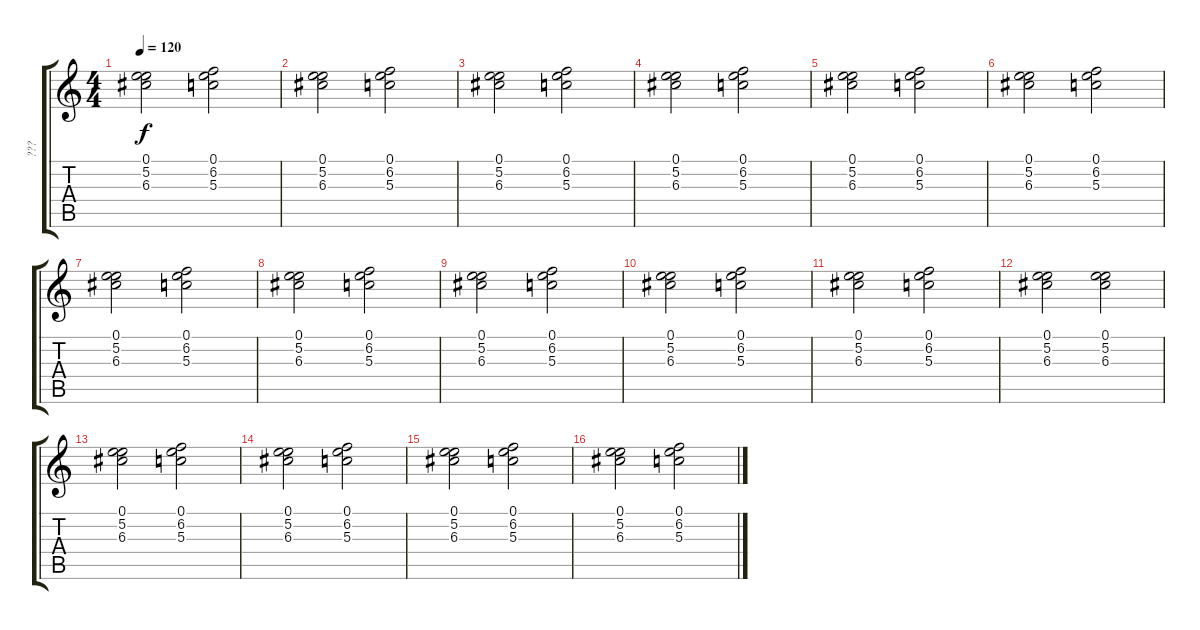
\track ("???" "???") {instrument electricguitarclean}
\staff {score tabs}
\tuning (E4 B3 G3 D3 A2 E2) {hide}
\ts (4 4)
\tempo 120
\clef g2
\ks c
(0.1 5.2 6.3).2{dy f} (0.1 6.2 5.3).2 |
(0.1 5.2 6.3).2 (0.1 6.2 5.3).2 |
(0.1 5.2 6.3).2 (0.1 6.2 5.3).2 |
(0.1 5.2 6.3).2 (0.1 6.2 5.3).2 |
(0.1 5.2 6.3).2 (0.1 6.2 5.3).2 |
(0.1 5.2 6.3).2 (0.1 6.2 5.3).2 |
(0.1 5.2 6.3).2 (0.1 6.2 5.3).2 |
(0.1 5.2 6.3).2 (0.1 6.2 5.3).2 |
(0.1 5.2 6.3).2 (0.1 6.2 5.3).2 |
(0.1 5.2 6.3).2 (0.1 6.2 5.3).2 |
(0.1 5.2 6.3).2 (0.1 6.2 5.3).2 |
(0.1 5.2 6.3).2 (0.1 5.2 6.3).2 |
(0.1 5.2 6.3).2 (0.1 6.2 5.3).2 |
(0.1 5.2 6.3).2 (0.1 6.2 5.3).2 |
(0.1 5.2 6.3).2 (0.1 6.2 5.3).2 |
(0.1 5.2 6.3).2 (0.1 6.2 5.3).2
